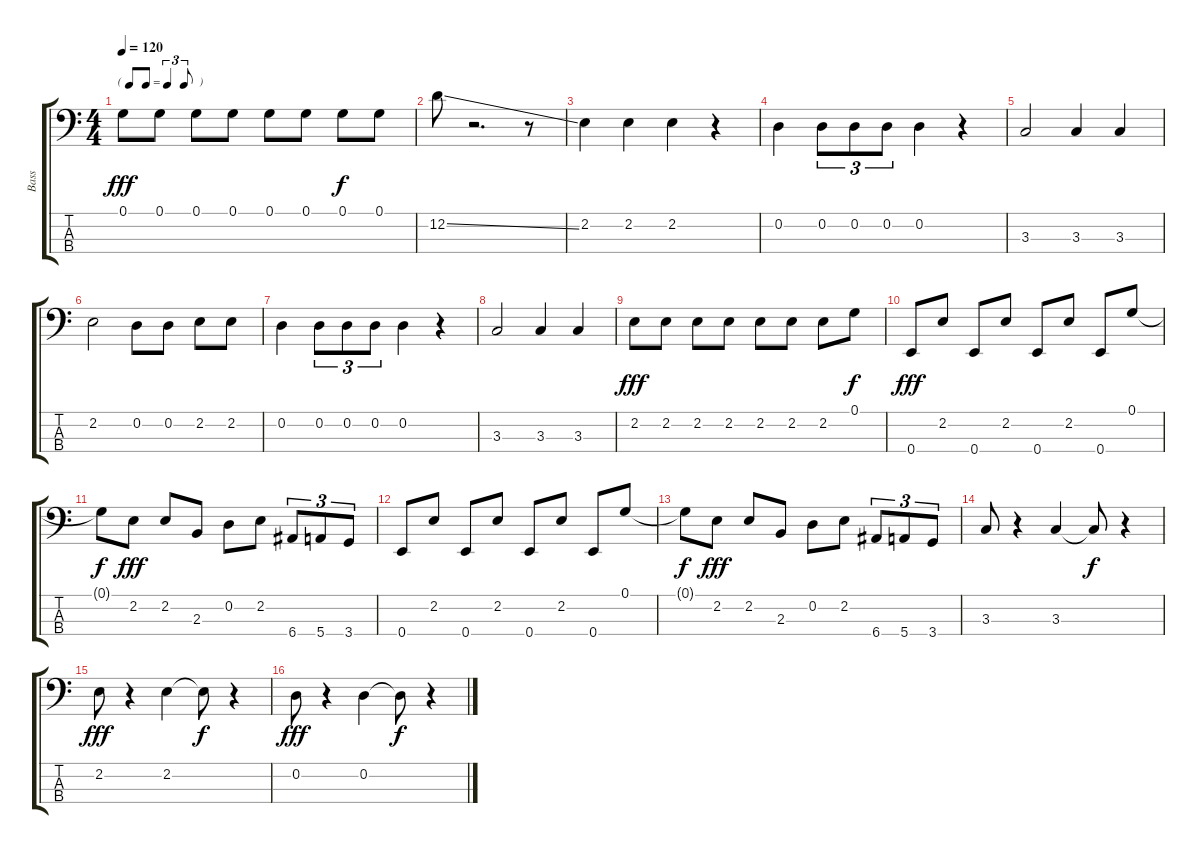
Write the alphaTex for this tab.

\track ("Bass" "Bass") {instrument electricbasspick}
\staff {score tabs}
\tuning (G2 D2 A1 E1) {hide}
\ts (4 4)
\tf triplet8th
\tempo 120
\clef f4
\ks c
0.1.8{dy fff} 0.1.8 0.1.8 0.1.8 0.1.8 0.1.8 0.1.8{dy f} 0.1.8 |
12.2{ss}.8 r.2{d} r.8 |
2.2.4 2.2.4 2.2.4 r.4 |
0.2.4 0.2.8{tu (3 2)} 0.2.8{tu (3 2)} 0.2.8{tu (3 2)} 0.2.4 r.4 |
3.3.2 3.3.4 3.3.4 |
2.2.2 0.2.8 0.2.8 2.2.8 2.2.8 |
0.2.4 0.2.8{tu (3 2)} 0.2.8{tu (3 2)} 0.2.8{tu (3 2)} 0.2.4 r.4 |
3.3.2 3.3.4 3.3.4 |
2.2.8{dy fff} 2.2.8 2.2.8 2.2.8 2.2.8 2.2.8 2.2.8 0.1.8{dy f} |
0.4.8{dy fff} 2.2.8 0.4.8 2.2.8 0.4.8 2.2.8 0.4.8 0.1.8 |
0.1{t}.8{dy f} 2.2.8{dy fff} 2.2.8 2.3.8 0.2.8 2.2.8 6.4.8{tu (3 2)} 5.4.8{tu (3 2)} 3.4.8{tu (3 2)} |
0.4.8 2.2.8 0.4.8 2.2.8 0.4.8 2.2.8 0.4.8 0.1.8 |
0.1{t}.8{dy f} 2.2.8{dy fff} 2.2.8 2.3.8 0.2.8 2.2.8 6.4.8{tu (3 2)} 5.4.8{tu (3 2)} 3.4.8{tu (3 2)} |
3.3.8 r.4 3.3.4 3.3{t}.8{dy f} r.4 |
2.2.8{dy fff} r.4 2.2.4 2.2{t}.8{dy f} r.4 |
0.2.8{dy fff} r.4 0.2.4 0.2{t}.8{dy f} r.4
